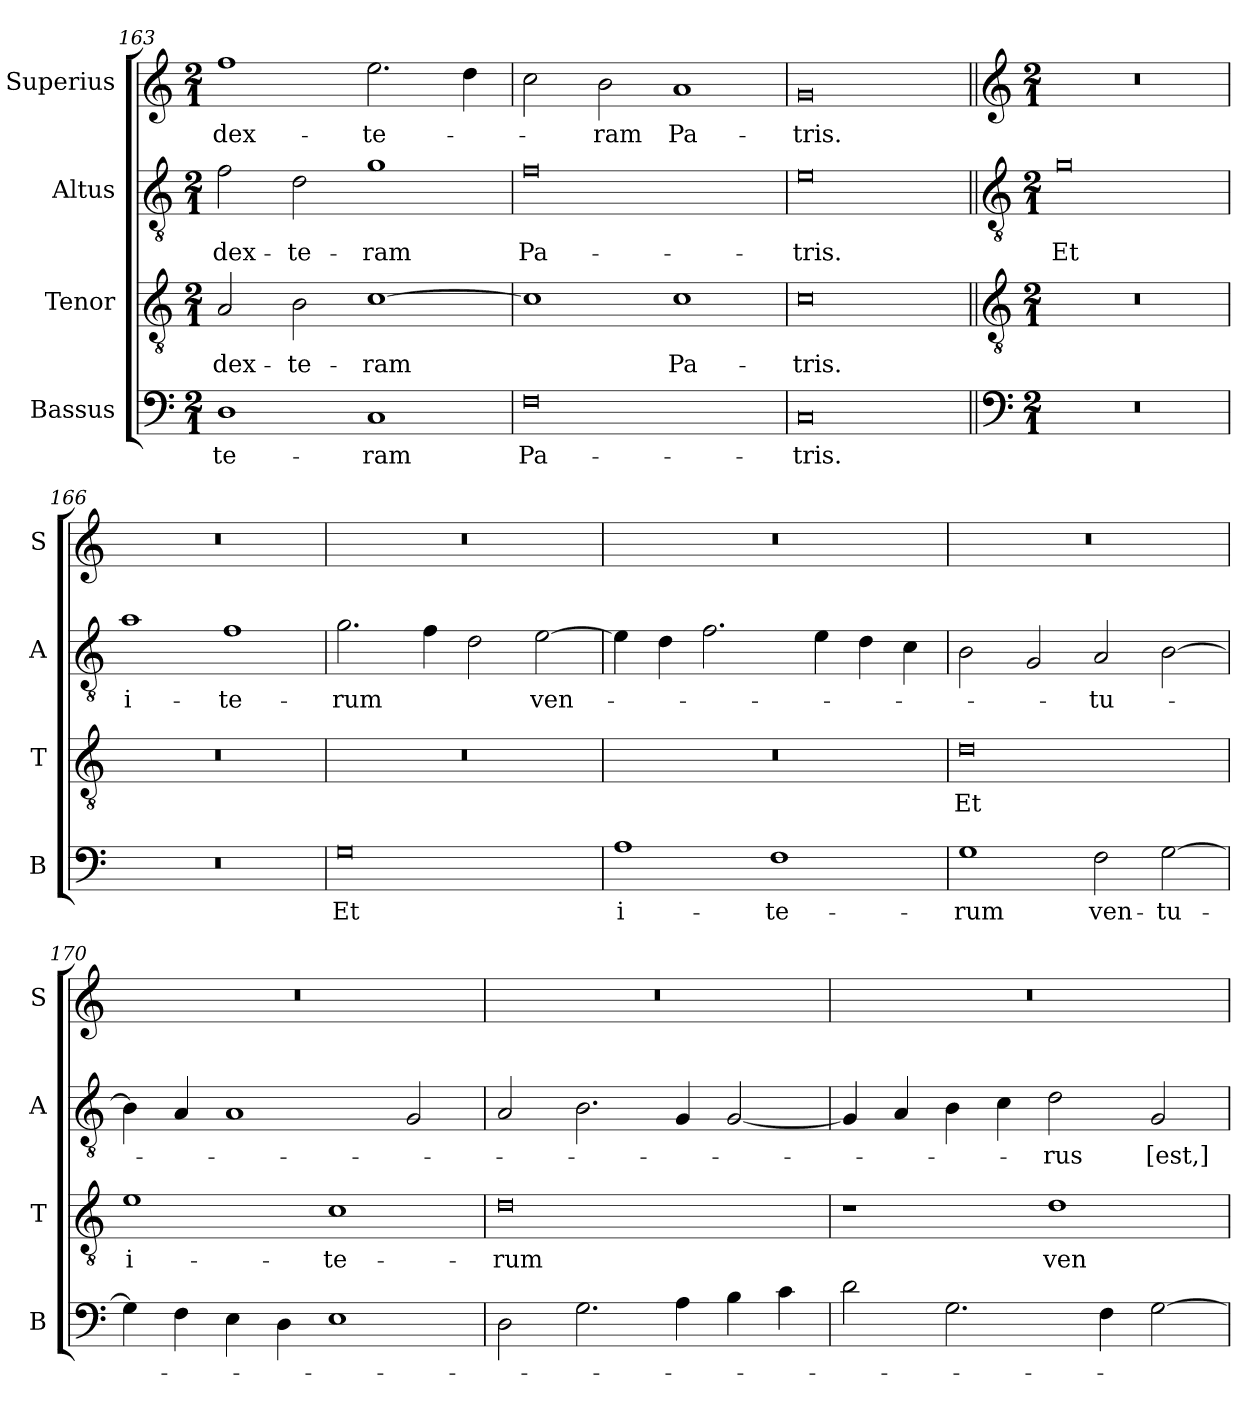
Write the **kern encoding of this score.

**kern	**text	**kern	**text	**kern	**text	**kern	**text
*part4	*part4	*part3	*part3	*part2	*part2	*part1	*part1
*staff4	*staff4	*staff3	*staff3	*staff2	*staff2	*staff1	*staff1
*I"Bassus	*	*I"Tenor	*	*I"Altus	*	*I"Superius	*
*I'B	*	*I'T	*	*I'A	*	*I'S	*
*clefF4	*	*clefGv2	*	*clefGv2	*	*clefG2	*
*k[]	*	*k[]	*	*k[]	*	*k[]	*
*M2/1	*	*M2/1	*	*M2/1	*	*M2/1	*
=163	=163	=163	=163	=163	=163	=163	=163
1D	-te-	2A/	dex-	2f\	dex-	1ff	dex-
.	.	2B\	-te-	2d\	-te-	.	.
1C	-ram	[1c	-ram	1g	-ram	2.ee\	-te-
.	.	.	.	.	.	4dd\	.
=164	=164	=164	=164	=164	=164	=164	=164
0F	Pa-	1c]	.	0f	Pa-	2cc\	.
.	.	.	.	.	.	2b\	-ram
.	.	1c	Pa-	.	.	1a	Pa-
=165	=165	=165	=165	=165	=165	=165	=165
0C	-tris.	0c	-tris.	0e	-tris.	0g	-tris.
!!LO:LB:g=z
=||	=||	=||	=||	=||	=||	=||	=||
*clefF4	*	*clefGv2	*	*clefGv2	*	*clefG2	*
*k[]	*	*k[]	*	*k[]	*	*k[]	*
*M2/1	*	*M2/1	*	*M2/1	*	*M2/1	*
0r	.	0r	.	0g	Et	0r	.
=166	=166	=166	=166	=166	=166	=166	=166
0r	.	0r	.	1a	i-	0r	.
.	.	.	.	1f	-te-	.	.
=167	=167	=167	=167	=167	=167	=167	=167
0G	Et	0r	.	2.g\	-rum	0r	.
.	.	.	.	4f\	.	.	.
.	.	.	.	2d\	.	.	.
.	.	.	.	[2e\	ven-	.	.
=168	=168	=168	=168	=168	=168	=168	=168
1A	i-	0r	.	4e\]	.	0r	.
.	.	.	.	4d\	.	.	.
.	.	.	.	2.f\	.	.	.
1F	-te-	.	.	.	.	.	.
.	.	.	.	4e\	.	.	.
.	.	.	.	4d\	.	.	.
.	.	.	.	4c\	.	.	.
=169	=169	=169	=169	=169	=169	=169	=169
1G	-rum	0d	Et	2B\	.	0r	.
.	.	.	.	2G/	.	.	.
2F\	ven-	.	.	2A/	-tu-	.	.
[2G\	-tu-	.	.	[2B\	.	.	.
=170	=170	=170	=170	=170	=170	=170	=170
4G\]	.	1e	i-	4B\]	.	0r	.
4F\	.	.	.	4A/	.	.	.
4E\	.	.	.	1A	.	.	.
4D\	.	.	.	.	.	.	.
1E	.	1c	-te-	.	.	.	.
.	.	.	.	2G/	.	.	.
=171	=171	=171	=171	=171	=171	=171	=171
2D\	.	0d	-rum	2A/	.	0r	.
2.G\	.	.	.	2.B\	.	.	.
4A\	.	.	.	4G/	.	.	.
4B\	.	.	.	[2G/	.	.	.
4c\	.	.	.	.	.	.	.
=172	=172	=172	=172	=172	=172	=172	=172
2d\	.	1r	.	4G/]	.	0r	.
.	.	.	.	4A/	.	.	.
2.G\	.	.	.	4B\	.	.	.
.	.	.	.	4c\	.	.	.
.	.	1d	ven-	2d\	-rus	.	.
4F\	.	.	.	.	.	.	.
[2G\	.	.	.	2G/	[est,]	.	.
=	=	=	=	=	=	=	=
*-	*-	*-	*-	*-	*-	*-	*-
